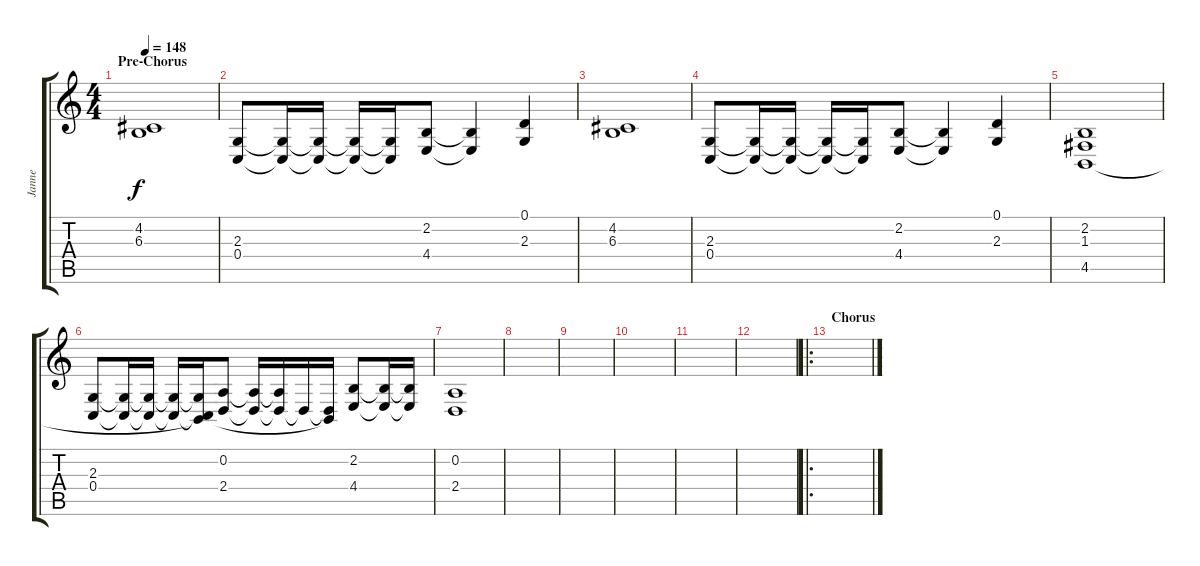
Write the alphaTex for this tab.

\track ("Janne" "Janne") {instrument stringensemble1}
\staff {score tabs}
\tuning (D4 A3 F3 C3 G2 D2) {hide}
\ts (4 4)
\section ("" "Pre-Chorus")
\tempo 148
\clef g2
\ks c
(4.2 6.3).1{dy f volume 11 instrument stringensemble1} |
(2.3 0.4).8 (2.3{t} 0.4{t}).16 (2.3{t} 0.4{t}).16 (2.3{t} 0.4{t}).16 (2.3{t} 0.4{t}).16 (2.2 4.4).8 (2.2{t} 4.4{t}).4 (0.1 2.3).4 |
(4.2 6.3).1 |
(2.3 0.4).8 (2.3{t} 0.4{t}).16 (2.3{t} 0.4{t}).16 (2.3{t} 0.4{t}).16 (2.3{t} 0.4{t}).16 (2.2 4.4).8 (2.2{t} 4.4{t}).4 (0.1 2.3).4 |
(2.2 1.3 4.5).1 |
(2.3 0.4).8 (2.3{t} 0.4{t}).16 (2.3{t} 0.4{t}).16 (2.3{t} 0.4{t}).16 (2.3{t} 0.4{t} 4.5{t}).16 (0.2 2.4).8 (0.2{t} 2.4{t}).16 (0.2{t} 2.4{t}).16 2.4{t}.16 (2.4{t} 4.5{t}).16 (2.2 4.4).8 (2.2{t} 4.4{t}).16 (2.2{t} 4.4{t}).16 |
(0.2 2.4).1 |
|
|
|
|
|
\ro
\section ("" "Chorus")
